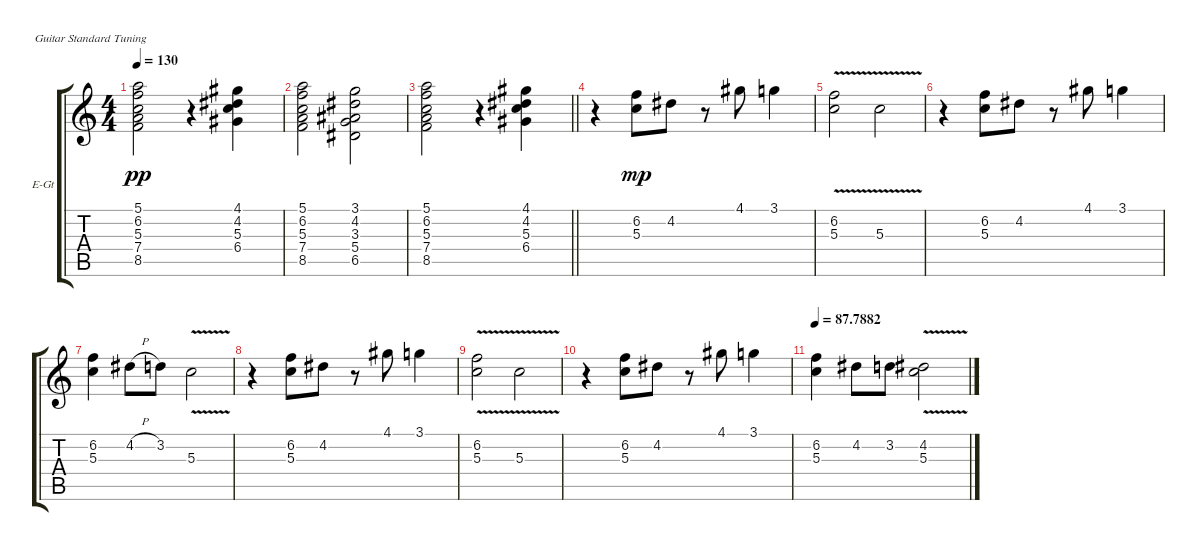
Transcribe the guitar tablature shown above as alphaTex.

\defaultSystemsLayout 4
\bracketExtendMode groupsimilarinstruments
\firstSystemTrackNameOrientation horizontal
\otherSystemsTrackNameOrientation horizontal
\track ("Electric Guitar" "E-Gt") {instrument electricguitarclean}
\staff {score tabs}
\tuning (E4 B3 G3 D3 A2 E2)
\ts (4 4)
\tempo 130
\clef g2
\ks c
(8.5 7.4 5.3 6.2 5.1).2{dy pp} r.4 (6.4 5.3 4.2 4.1).4 |
(8.5 7.4 5.3 6.2 5.1).2 (6.5 5.4 3.3 4.2 3.1).2 |
\barLineRight lightlight
(8.5 7.4 5.3 6.2 5.1).2 r.4 (6.4 5.3 4.2 4.1).4 |
r.4 (5.3 6.2).8{dy mp} 4.2.8 r.8 4.1.8 3.1.4 |
(6.2{v} 5.3).2 5.3{v}.2 |
r.4 (5.3 6.2).8 4.2.8 r.8 4.1.8 3.1.4 |
(6.2 5.3).4 4.2{h}.8 3.2.8 5.3{v}.2 |
r.4 (5.3 6.2).8 4.2.8 r.8 4.1.8 3.1.4 |
(6.2{v} 5.3).2 5.3{v}.2 |
r.4 (5.3 6.2).8 4.2.8 r.8 4.1.8 3.1.4 |
\tempo
87.7882 (6.2 5.3).4 4.2.8 3.2.8 (5.3{v} 4.2{v}).2
